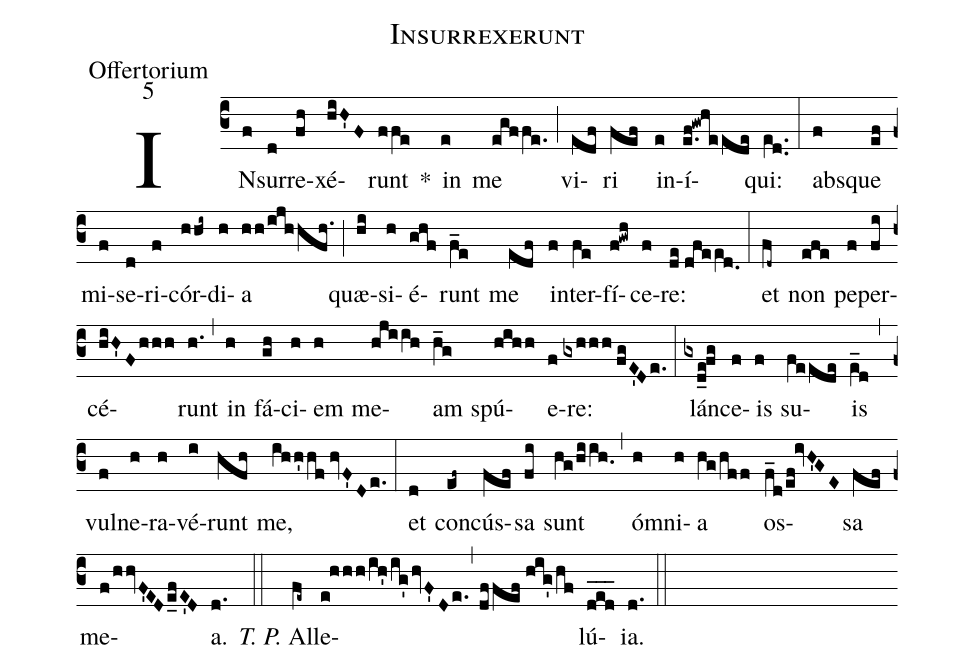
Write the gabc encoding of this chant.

name: Insurrexerunt;
office-part: Offertorium;
mode: 5;
%%
(c3) IN(f)sur(d)re(fh)xé(hiH'F)runt(ffe) *() in(e) me(egffe.) (;) vi(edf)ri(fef) in(e)í(e.f!gwheede)qui:(e[ll:1]d..) (:)
abs(f)que(ef) mi(f)se(d)ri(f)cór(hhi~)di(h)a(hh/ijhhfh.) (;) quæ(hi)si(h)é(ghf)runt(f_e) me(edf) in(f)ter(fe)fí(f!gwh)ce(f)re:(de//dfee[ll:1]d.0) (:)
et(fd~) non(efe) pe(f)per(fi)cé(hiH'Fhhh)runt(h.) (,) in(h) fá(gh)ci(h)em(h) me(hjiih)am(h_g) spú(hihh)e(f)re:(gxhhh//fgE'De.) (:)
lán(gxd_e!fg)ce(f)is(f) su(feede)is(e_[ll:1]d) (,) vul(f)ne(h)ra(h)vé(i)runt(hfh) me,(ihh'hf//hvF'De.) (:)
et(d) con(ef~)cús(fef)sa(fi) sunt(hg/hiih.0) (,) óm(h)ni(h)a(hg/hff) os(f_d/ef!ivH'GE)sa(fef) me(f/hhvF'EDe_fE'D)a.(d.) (::)
<i>T. P.</i> Al(fe~)le(e!hhh/ih'/ig'/hvF'D/e.,df/fef//hig'/hf)lú(ded___)ia.(d.) (::)
